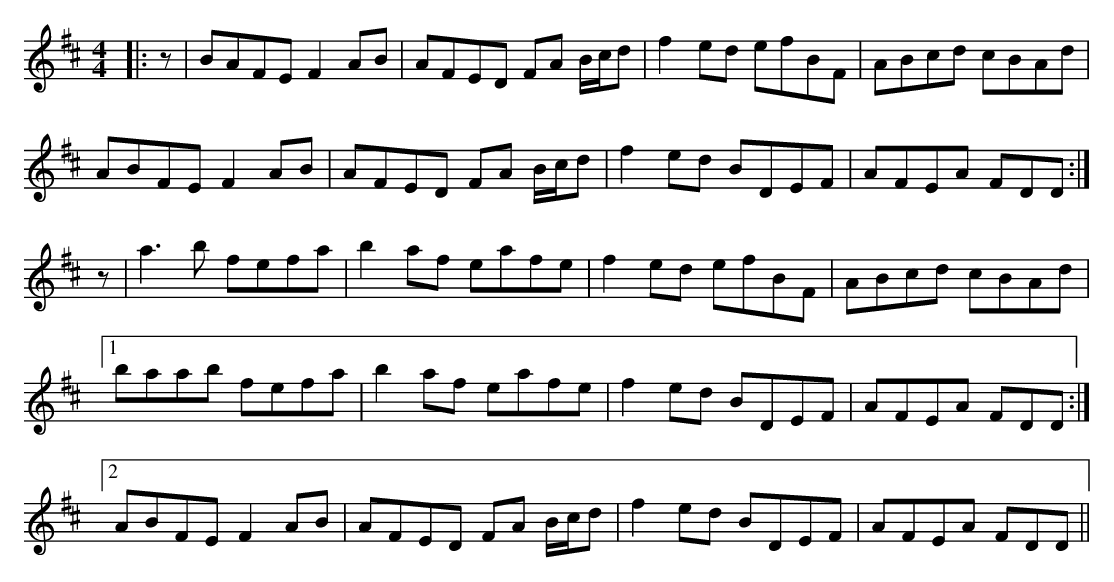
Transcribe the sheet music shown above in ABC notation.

X:1
M:4/4
K:D
|:z|BAFE F2 AB|AFED FA B/c/d|f2 ed efBF|ABcd cBAd|
ABFE F2 AB|AFED FA B/c/d|f2 ed BDEF|AFEA FDD:|
z|a3 b fefa|b2 af eafe|f2 ed efBF|ABcd cBAd|
[1 baab fefa|b2 af eafe|f2 ed BDEF|AFEA FDD:|
[2 ABFE F2 AB|AFED FA B/c/d|f2 ed BDEF|AFEA FDD||
